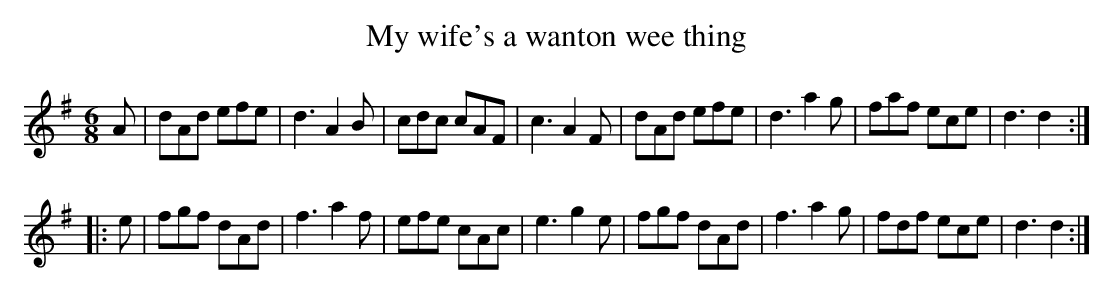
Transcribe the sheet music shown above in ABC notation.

X:1
T:My wife's a wanton wee thing
M:6/8
L:1/8
K:G
A |\
dAd efe | d3 A2B | cdc cAF | c3 A2F | \
dAd efe | d3 a2g | faf ece | d3 d2 :|
|:e |\
fgf dAd | f3 a2f | efe cAc | e3 g2e | \
fgf dAd | f3 a2g | fdf ece | d3 d2 :|
